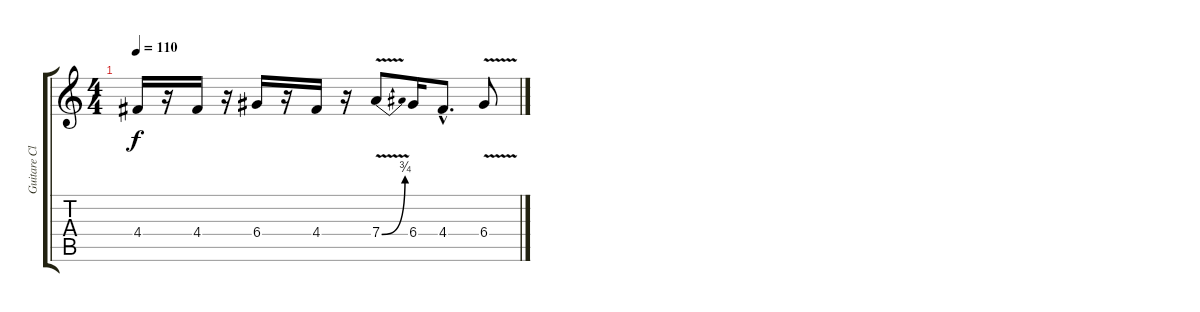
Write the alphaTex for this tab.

\track ("Guitare Clean" "Guitare Cl") {instrument electricguitarclean}
\staff {score tabs}
\tuning (E4 B3 G3 D3 A2 E2) {hide}
\ts (4 4)
\tempo 110
\clef g2
\ks c
4.4.16{dy f} r.16 4.4.16 r.16 6.4.16 r.16 4.4.16 r.16 7.4{be (bend 0 0 60 3) v}.8 6.4.16 4.4{hac}.8{d} 6.4{v}.8
